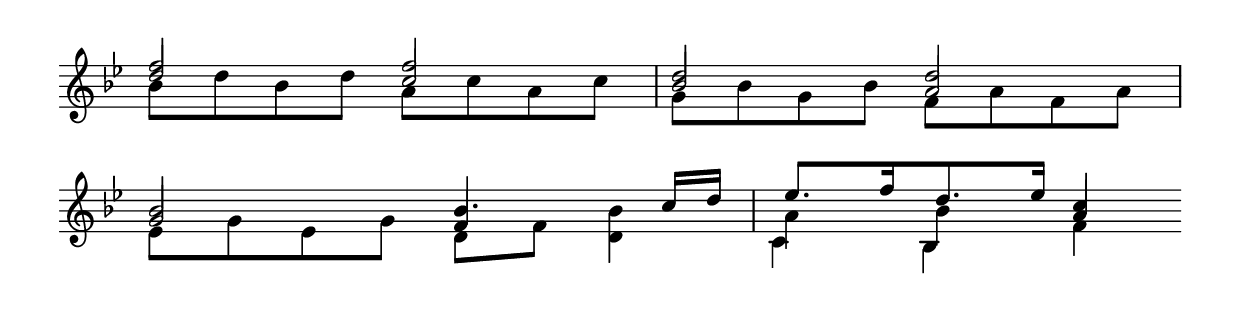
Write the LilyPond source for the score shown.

\version "2.6.3"
\include "english.ly"

\score {
  \new Staff { 
  \relative c' <<
  \key bf \major
  \time 2/2
  { \stemUp f'2 f2 | d2 d2 \break
    bf2 bf4. c16 d16 | ef8. f16 d8. ef16 c4 \bar "" } \\
  { \stemUp d2 c2 | bf2 a2 |
    g2 f4 \stemDown <d bf'>4 | a'4 bf4 \stemUp a4 } \\
  { \stemDown bf8 d8 bf8 d8 a8 c8 a8 c8 | g8 bf8 g8 bf8 f8 a8 f8 a8 |
    ef8 g8 ef8 g8 d8 f8 s4 | c4 bf4 f'4 }
   >>
  }

  \midi { \tempo 4 = 88}
  \layout {  
    indent = 0.0\cm
    \context {
      \Score
       \remove Bar_number_engraver
    }
    \context {
       \Staff \remove Time_signature_engraver
    }
  }
}
